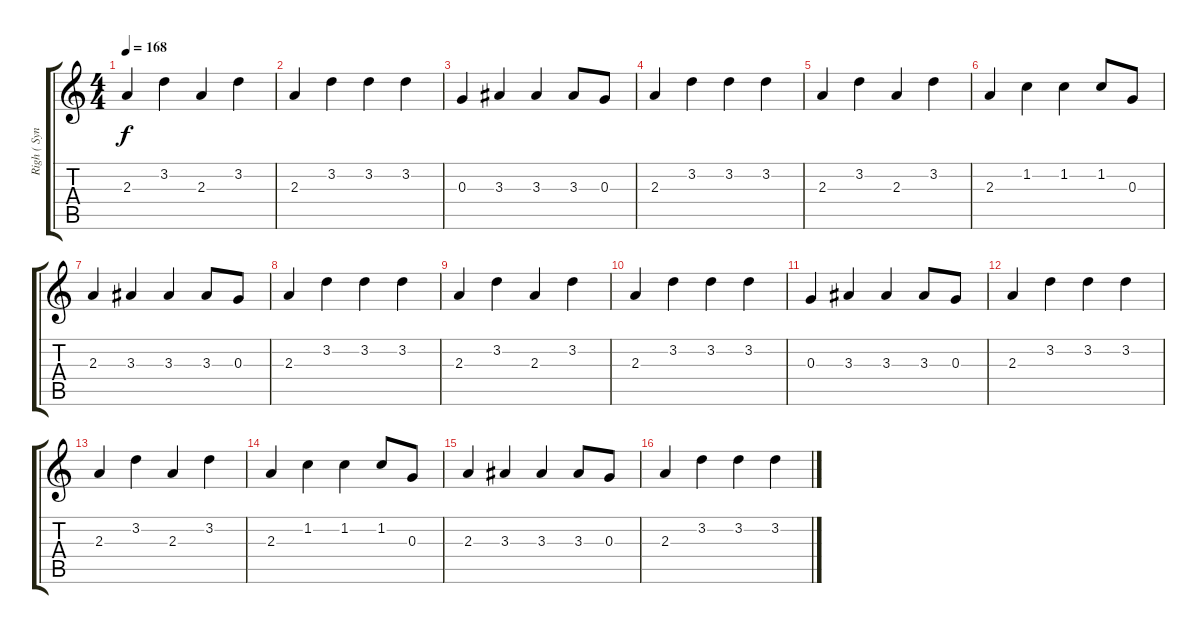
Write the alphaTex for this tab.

\track ("Righ ( Synthétiseur 1 )" "Righ ( Syn") {instrument orchestralharp}
\staff {score tabs}
\tuning (E5 B4 G4 D4 A3 E3) {hide}
\ts (4 4)
\tempo 168
\clef g2
\ks c
2.3.4{dy f} 3.2.4 2.3.4 3.2.4 |
2.3.4 3.2.4 3.2.4 3.2.4 |
0.3.4 3.3.4 3.3.4 3.3.8 0.3.8 |
2.3.4 3.2.4 3.2.4 3.2.4 |
2.3.4 3.2.4 2.3.4 3.2.4 |
2.3.4 1.2.4 1.2.4 1.2.8 0.3.8 |
2.3.4 3.3.4 3.3.4 3.3.8 0.3.8 |
2.3.4 3.2.4 3.2.4 3.2.4 |
2.3.4 3.2.4 2.3.4 3.2.4 |
2.3.4 3.2.4 3.2.4 3.2.4 |
0.3.4 3.3.4 3.3.4 3.3.8 0.3.8 |
2.3.4 3.2.4 3.2.4 3.2.4 |
2.3.4 3.2.4 2.3.4 3.2.4 |
2.3.4 1.2.4 1.2.4 1.2.8 0.3.8 |
2.3.4 3.3.4 3.3.4 3.3.8 0.3.8 |
2.3.4 3.2.4 3.2.4 3.2.4
